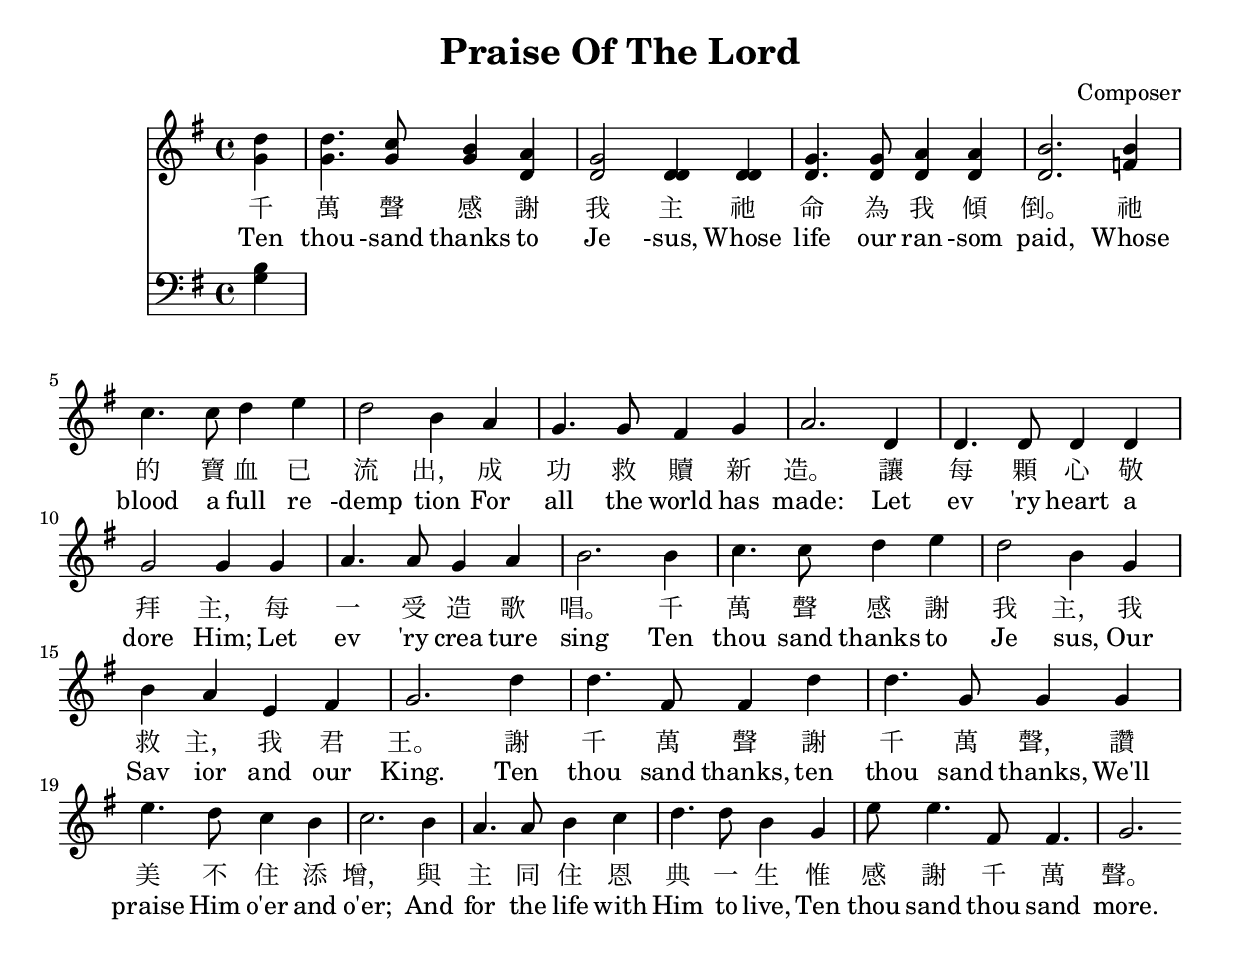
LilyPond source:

\header {
  title = "Praise Of The Lord"
  composer = "Composer"
}

\score {
<<
  \new Staff {
    \new Voice {
    <<
      \clef "treble"
      \key g \major
      \time 4/4
      \relative{
        \partial 4 d''4
        d4. c8    b4    a  | g2  d4     d | g4.  g8  a4    a     | b2. b4  |  %2
        c4. c8    d4    e  | d2  b4     a | g4.  g8  fis4  g     | a2. d,4 | %6
        d4. d8    d4    d  | g2  g4     g | a4.  a8  g4    a     | b2. b4  | %10
        c4. c8    d4    e  | d2  b4     g | b    a   e     fis   | g2. d'4 | %14
        d4. fis,8 fis4  d' | d4. g,8 g4 g | e'4. d8  c4    b     | c2. b4  |%18
        a4. a8    b4    c  | d4. d8  b4 g | e'8  e4. fis,8 fis4. | g2.  %22

      } 
      \relative{
        \partial 4 g'4
        g4. g8 g4 d | d2 d4 d4 | d4. d8 d4 d4 | d2.
        f4
      }       
    >>
    }
  }
  \addlyrics 
  {
    千 萬 聲 感 謝 我 主 祂 命 為 我 傾 倒。 祂 的 寶 血 已 流 出， 成 功 救 贖 新 造。 
    讓 每 顆 心 敬 拜 主， 每 一 受 造 歌 唱。 千 萬 聲 感 謝 我 主， 我 救 主， 我 君 王。
    謝 千 萬 聲 謝 千 萬 聲， 讚 美 不 住 添 增， 與 主 同 住 恩 典 一 生 惟 感 謝 千 萬 聲。
  }
  \addlyrics 
  {
    Ten thou -sand thanks to Je -sus, Whose life our ran -som paid, 
    Whose blood a full re -demp tion For all the world has made: 
    Let ev 'ry heart a dore Him; Let ev 'ry crea ture sing 
    Ten thou sand thanks to Je sus, Our Sav ior and our King.
    Ten thou sand thanks, ten thou sand thanks, We'll praise Him o'er and o'er; 
    And for the life with Him to live, Ten thou sand thou sand more.
  }
  \new Staff
  {
    \new Voice
    <<
      \clef bass
      \key g \major
      \time 4/4
      \relative{
        \partial 4 b4
      }
      \relative{
        \partial 4 g4
      }  
    >>
    
  }
>>
  %\midi { 
  %  \tempo 4 = 100
  %}
}